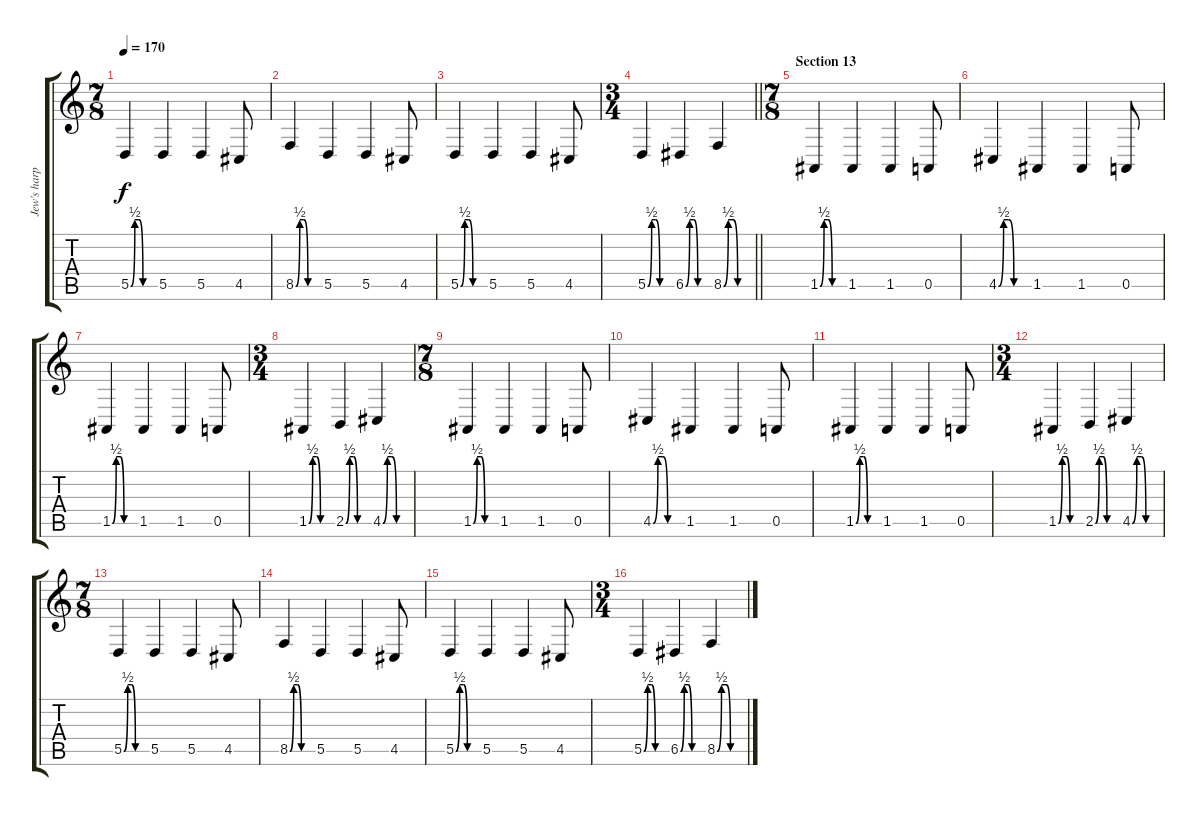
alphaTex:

\track ("Jew's harp" "Jew's harp") {instrument shamisen}
\staff {score tabs}
\tuning (E4 B3 G3 D3 A2 E2) {hide}
\ts (7 8)
\tempo 170
\clef g2
\ks c
5.5{be (custom 0 0 10 2 20 2 30 0 60 0)}.4{dy f} 5.5.4 5.5.4 4.5.8 |
8.5{be (custom 0 0 10 2 20 2 30 0 60 0)}.4 5.5.4 5.5.4 4.5.8 |
5.5{be (custom 0 0 10 2 20 2 30 0 60 0)}.4 5.5.4 5.5.4 4.5.8 |
\ts (3 4)
\barLineRight lightlight
5.5{be (custom 0 0 10 2 20 2 30 0 60 0)}.4 6.5{be (custom 0 0 10 2 20 2 30 0 60 0)}.4 8.5{be (custom 0 0 10 2 20 2 30 0 60 0)}.4 |
\ts (7 8)
\section ("" "Section 13")
1.5{be (custom 0 0 10 2 20 2 30 0 60 0)}.4 1.5.4 1.5.4 0.5.8 |
4.5{be (custom 0 0 10 2 20 2 30 0 60 0)}.4 1.5.4 1.5.4 0.5.8 |
1.5{be (custom 0 0 10 2 20 2 30 0 60 0)}.4 1.5.4 1.5.4 0.5.8 |
\ts (3 4)
1.5{be (custom 0 0 10 2 20 2 30 0 60 0)}.4 2.5{be (custom 0 0 10 2 20 2 30 0 60 0)}.4 4.5{be (custom 0 0 10 2 20 2 30 0 60 0)}.4 |
\ts (7 8)
1.5{be (custom 0 0 10 2 20 2 30 0 60 0)}.4 1.5.4 1.5.4 0.5.8 |
4.5{be (custom 0 0 10 2 20 2 30 0 60 0)}.4 1.5.4 1.5.4 0.5.8 |
1.5{be (custom 0 0 10 2 20 2 30 0 60 0)}.4 1.5.4 1.5.4 0.5.8 |
\ts (3 4)
1.5{be (custom 0 0 10 2 20 2 30 0 60 0)}.4 2.5{be (custom 0 0 10 2 20 2 30 0 60 0)}.4 4.5{be (custom 0 0 10 2 20 2 30 0 60 0)}.4 |
\ts (7 8)
5.5{be (custom 0 0 10 2 20 2 30 0 60 0)}.4 5.5.4 5.5.4 4.5.8 |
8.5{be (custom 0 0 10 2 20 2 30 0 60 0)}.4 5.5.4 5.5.4 4.5.8 |
5.5{be (custom 0 0 10 2 20 2 30 0 60 0)}.4 5.5.4 5.5.4 4.5.8 |
\ts (3 4)
5.5{be (custom 0 0 10 2 20 2 30 0 60 0)}.4 6.5{be (custom 0 0 10 2 20 2 30 0 60 0)}.4 8.5{be (custom 0 0 10 2 20 2 30 0 60 0)}.4
